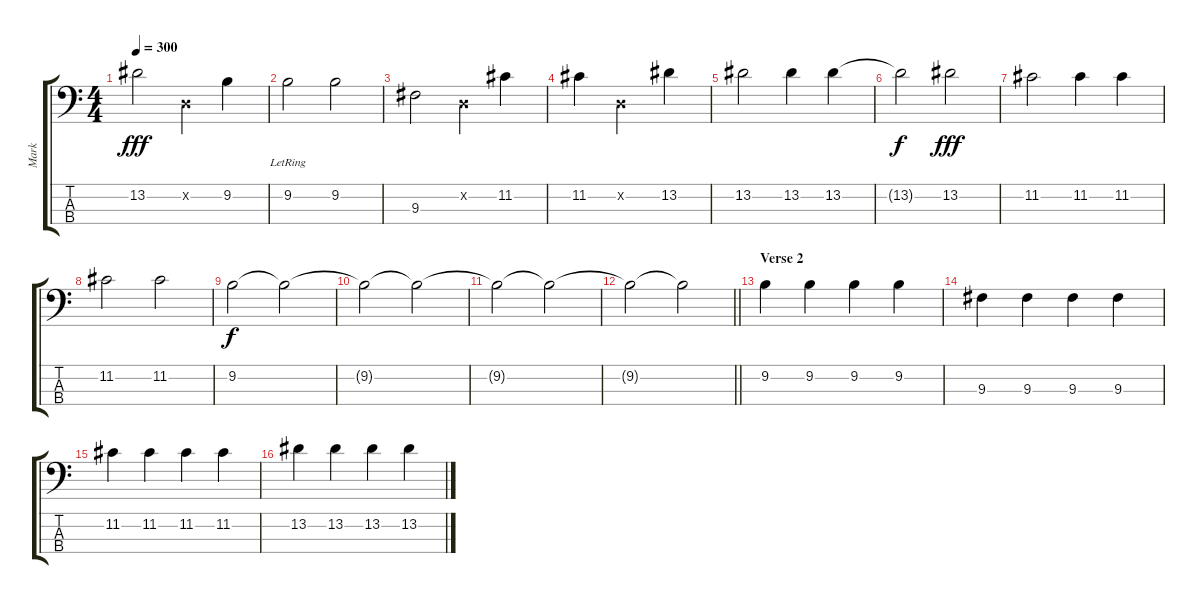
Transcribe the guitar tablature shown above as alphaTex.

\track ("Mark" "Mark") {instrument electricbasspick}
\staff {score tabs}
\tuning (G2 D2 A1 E1) {hide}
\ts (4 4)
\tempo 300
\clef f4
\ks c
13.2.2{dy fff} 0.2{x}.4 9.2.4 |
9.2{lr}.2 9.2.2 |
9.3.2 0.2{x}.4 11.2.4 |
11.2.4 0.2{x}.2 13.2.4 |
13.2.2 13.2.4 13.2.4 |
13.2{t}.2{dy f} 13.2.2{dy fff} |
11.2.2 11.2.4 11.2.4 |
11.2.2 11.2.2 |
9.2.2{dy f} 9.2{t}.2 |
9.2{t}.2 9.2{t}.2 |
9.2{t}.2 9.2{t}.2 |
\barLineRight lightlight
9.2{t}.2 9.2{t}.2 |
\section ("" "Verse 2")
9.2.4 9.2.4 9.2.4 9.2.4 |
9.3.4 9.3.4 9.3.4 9.3.4 |
11.2.4 11.2.4 11.2.4 11.2.4 |
13.2.4 13.2.4 13.2.4 13.2.4
